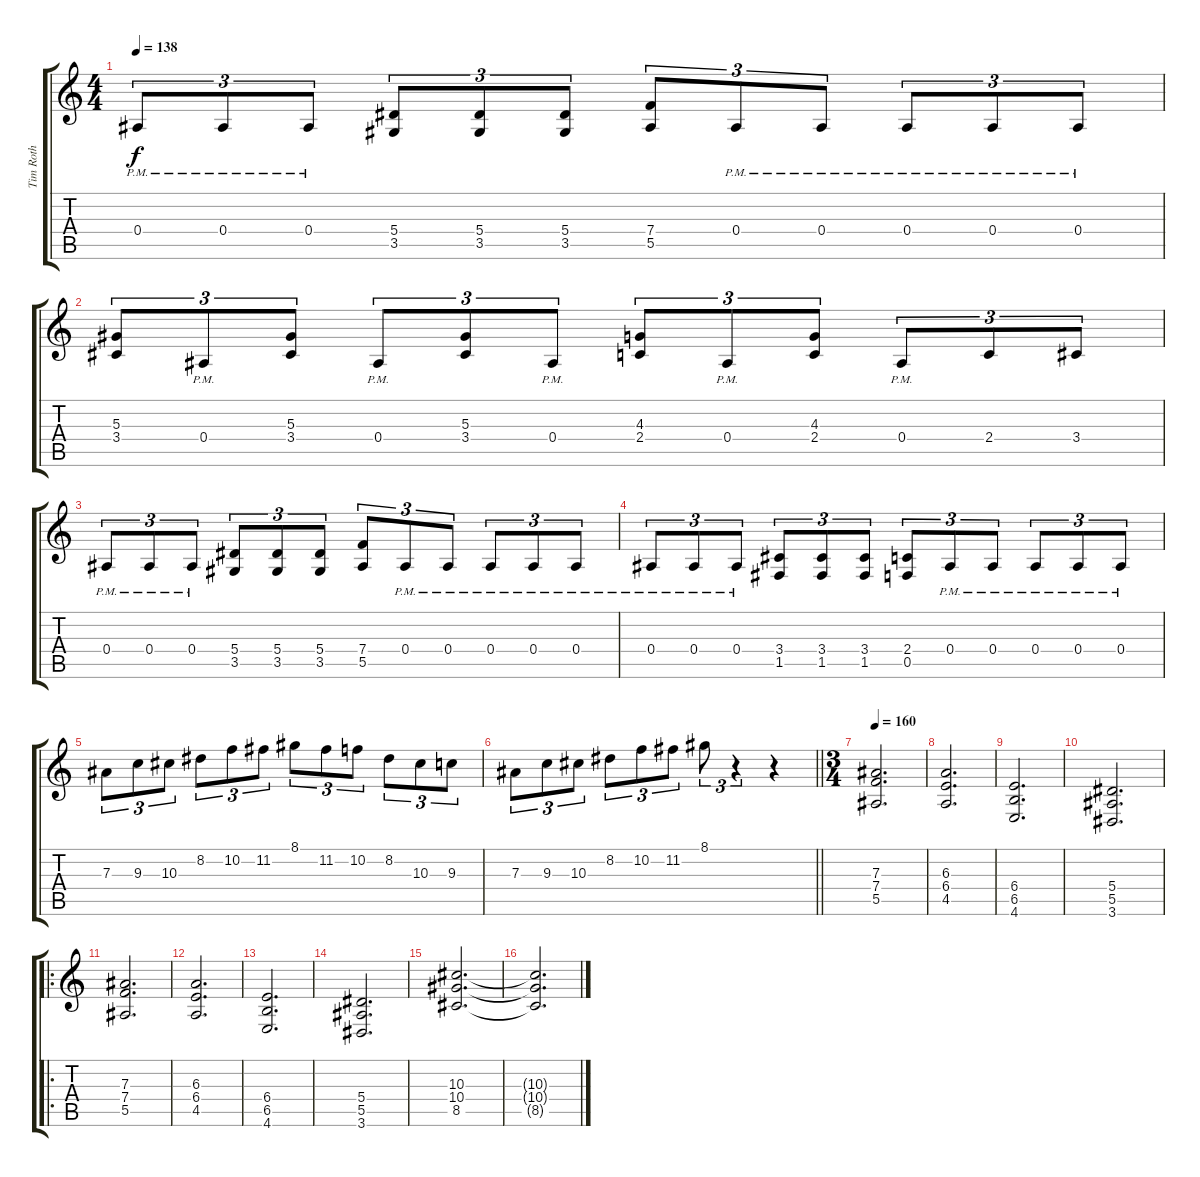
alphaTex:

\track ("Tim Roth" "Tim Roth") {instrument distortionguitar}
\staff {score tabs}
\tuning (C4 G3 Eb3 Bb2 F2 C2) {hide}
\ts (4 4)
\tempo 138
\clef g2
\ks c
0.4{pm}.8{tu (3 2) dy f} 0.4{pm}.8{tu (3 2)} 0.4{pm}.8{tu (3 2)} (5.4 3.5).8{tu (3 2)} (5.4 3.5).8{tu (3 2)} (5.4 3.5).8{tu (3 2)} (7.4 5.5).8{tu (3 2)} 0.4{pm}.8{tu (3 2)} 0.4{pm}.8{tu (3 2)} 0.4{pm}.8{tu (3 2)} 0.4{pm}.8{tu (3 2)} 0.4{pm}.8{tu (3 2)} |
(5.3 3.4).8{tu (3 2)} 0.4{pm}.8{tu (3 2)} (5.3 3.4).8{tu (3 2)} 0.4{pm}.8{tu (3 2)} (5.3 3.4).8{tu (3 2)} 0.4{pm}.8{tu (3 2)} (4.3 2.4).8{tu (3 2)} 0.4{pm}.8{tu (3 2)} (4.3 2.4).8{tu (3 2)} 0.4{pm}.8{tu (3 2)} 2.4.8{tu (3 2)} 3.4.8{tu (3 2)} |
0.4{pm}.8{tu (3 2)} 0.4{pm}.8{tu (3 2)} 0.4{pm}.8{tu (3 2)} (5.4 3.5).8{tu (3 2)} (5.4 3.5).8{tu (3 2)} (5.4 3.5).8{tu (3 2)} (7.4 5.5).8{tu (3 2)} 0.4{pm}.8{tu (3 2)} 0.4{pm}.8{tu (3 2)} 0.4{pm}.8{tu (3 2)} 0.4{pm}.8{tu (3 2)} 0.4{pm}.8{tu (3 2)} |
0.4{pm}.8{tu (3 2)} 0.4{pm}.8{tu (3 2)} 0.4{pm}.8{tu (3 2)} (3.4 1.5).8{tu (3 2)} (3.4 1.5).8{tu (3 2)} (3.4 1.5).8{tu (3 2)} (2.4 0.5).8{tu (3 2)} 0.4{pm}.8{tu (3 2)} 0.4{pm}.8{tu (3 2)} 0.4{pm}.8{tu (3 2)} 0.4{pm}.8{tu (3 2)} 0.4{pm}.8{tu (3 2)} |
7.3.8{tu (3 2)} 9.3.8{tu (3 2)} 10.3.8{tu (3 2)} 8.2.8{tu (3 2)} 10.2.8{tu (3 2)} 11.2.8{tu (3 2)} 8.1.8{tu (3 2)} 11.2.8{tu (3 2)} 10.2.8{tu (3 2)} 8.2.8{tu (3 2)} 10.3.8{tu (3 2)} 9.3.8{tu (3 2)} |
\barLineRight lightlight
7.3.8{tu (3 2)} 9.3.8{tu (3 2)} 10.3.8{tu (3 2)} 8.2.8{tu (3 2)} 10.2.8{tu (3 2)} 11.2.8{tu (3 2)} 8.1.8{tu (3 2)} r.4{tu (3 2)} r.4 |
\ts (3 4)
\tempo 160
(7.3 7.4 5.5).2{d} |
(6.3 6.4 4.5).2{d} |
(6.4 6.5 4.6).2{d} |
(5.4 5.5 3.6).2{d} |
\ro
(7.3 7.4 5.5).2{d} |
(6.3 6.4 4.5).2{d} |
(6.4 6.5 4.6).2{d} |
(5.4 5.5 3.6).2{d} |
(10.3 10.4 8.5).2{d} |
(10.3{t} 10.4{t} 8.5{t}).2{d}
